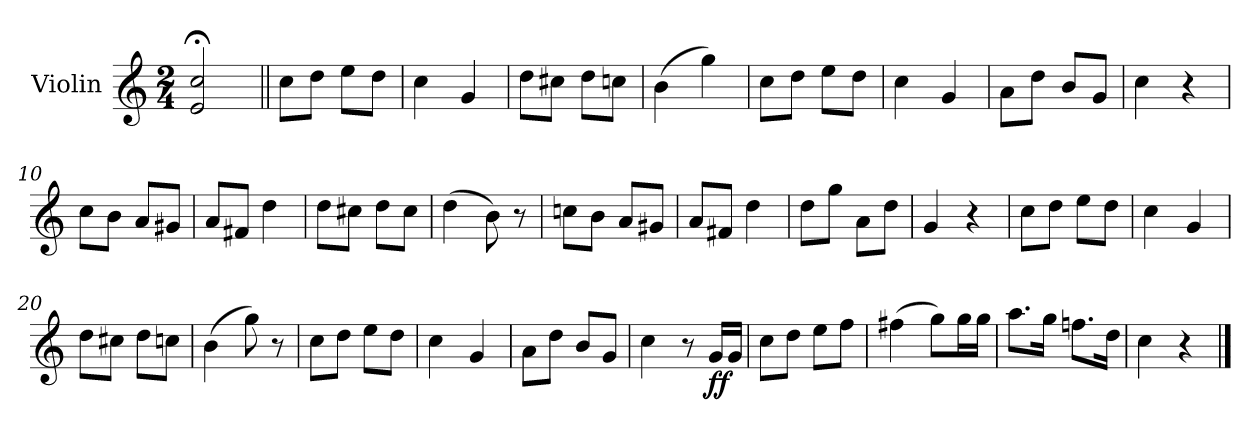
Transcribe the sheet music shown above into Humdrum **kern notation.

**kern	**dynam
*part1	*part1
*staff1	*staff1
*I"Violin	*
*I'Vln.	*
*clefG2	*
*k[]	*
*M2/4	*
=1	=1
2e;</ 2cc;</	.
=2||	=2||
8cc\L	.
8dd\J	.
8ee\L	.
8dd\J	.
=3	=3
4cc\	.
4g/	.
=4	=4
8dd\L	.
8cc#X\J	.
8dd\L	.
8ccn\J	.
=5	=5
(>4b\	.
4gg\)	.
=6	=6
8cc\L	.
8dd\J	.
8ee\L	.
8dd\J	.
=7	=7
4cc\	.
4g/	.
=8	=8
8a\L	.
8dd\J	.
8b/L	.
8g/J	.
=9	=9
4cc\	.
4r	.
!!LO:LB:g=z
=10	=10
8cc\L	.
8b\J	.
8a/L	.
8g#X/J	.
=11	=11
8a/L	.
8f#X/J	.
4dd\	.
=12	=12
8dd\L	.
8cc#X\J	.
8dd\L	.
8cc#\J	.
=13	=13
(>4dd\	.
8b\)	.
8r	.
=14	=14
8ccn\L	.
8b\J	.
8a/L	.
8g#X/J	.
=15	=15
8a/L	.
8f#X/J	.
4dd\	.
=16	=16
8dd\L	.
8gg\J	.
8a\L	.
8dd\J	.
=17	=17
4g/	.
4r	.
=18	=18
8cc\L	.
8dd\J	.
8ee\L	.
8dd\J	.
!!LO:LB:g=z
=19	=19
4cc\	.
4g/	.
=20	=20
8dd\L	.
8cc#X\J	.
8dd\L	.
8ccn\J	.
=21	=21
(>4b\	.
8gg\)	.
8r	.
=22	=22
8cc\L	.
8dd\J	.
8ee\L	.
8dd\J	.
=23	=23
4cc\	.
4g/	.
=24	=24
8a\L	.
8dd\J	.
8b/L	.
8g/J	.
=25	=25
4cc\	.
8r	.
!	!LO:DY:b
16g/LL	ff
16g/JJ	.
=26	=26
8cc\L	.
8dd\J	.
8ee\L	.
8ff\J	.
!!LO:LB:g=z
=27	=27
(>4ff#X\	.
8gg\L)	.
16gg\L	.
16gg\JJ	.
=28	=28
8.aa\L	.
16gg\Jk	.
8.ffn\L	.
16dd\Jk	.
=29	=29
4cc\	.
4r	.
==	==
*-	*-
